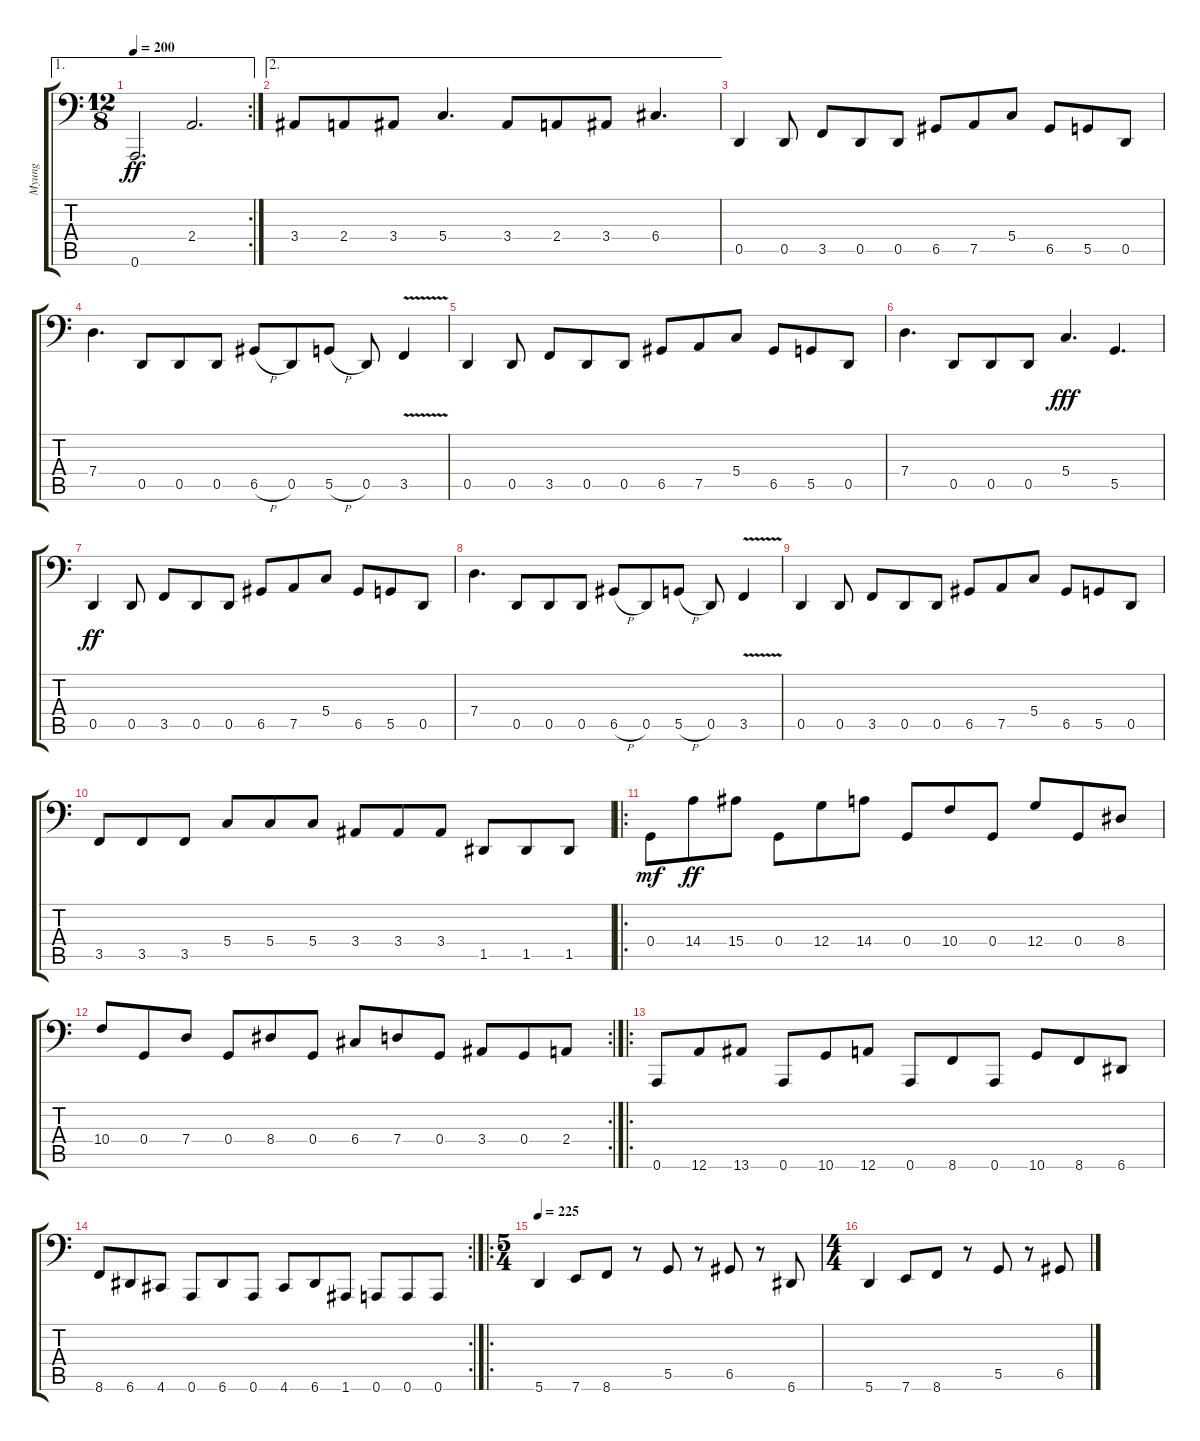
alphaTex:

\track ("Myung" "Myung") {instrument electricbassfinger}
\staff {score tabs}
\tuning (Bb2 F2 C2 G1 D1 A0) {hide}
\ae 1
\rc 2
\ts (12 8)
\tempo 200
\clef f4
\ks c
0.6.2{d dy ff} 2.4.2{d} |
\ae 2
3.4.8 2.4.8 3.4.8 5.4.4{d} 3.4.8 2.4.8 3.4.8 6.4.4{d} |
0.5.4 0.5.8 3.5.8 0.5.8 0.5.8 6.5.8 7.5.8 5.4.8 6.5.8 5.5.8 0.5.8 |
7.4.4{d} 0.5.8 0.5.8 0.5.8 6.5{h}.8 0.5.8 5.5{h}.8 0.5.8 3.5{v}.4 |
0.5.4 0.5.8 3.5.8 0.5.8 0.5.8 6.5.8 7.5.8 5.4.8 6.5.8 5.5.8 0.5.8 |
7.4.4{d} 0.5.8 0.5.8 0.5.8 5.4.4{d dy fff} 5.5.4{d} |
0.5.4{dy ff} 0.5.8 3.5.8 0.5.8 0.5.8 6.5.8 7.5.8 5.4.8 6.5.8 5.5.8 0.5.8 |
7.4.4{d} 0.5.8 0.5.8 0.5.8 6.5{h}.8 0.5.8 5.5{h}.8 0.5.8 3.5{v}.4 |
0.5.4 0.5.8 3.5.8 0.5.8 0.5.8 6.5.8 7.5.8 5.4.8 6.5.8 5.5.8 0.5.8 |
3.5.8 3.5.8 3.5.8 5.4.8 5.4.8 5.4.8 3.4.8 3.4.8 3.4.8 1.5.8 1.5.8 1.5.8 |
\ro
0.4.8{dy mf} 14.4.8{dy ff} 15.4.8 0.4.8 12.4.8 14.4.8 0.4.8 10.4.8 0.4.8 12.4.8 0.4.8 8.4.8 |
\rc 2
10.4.8 0.4.8 7.4.8 0.4.8 8.4.8 0.4.8 6.4.8 7.4.8 0.4.8 3.4.8 0.4.8 2.4.8 |
\ro
0.6.8 12.6.8 13.6.8 0.6.8 10.6.8 12.6.8 0.6.8 8.6.8 0.6.8 10.6.8 8.6.8 6.6.8 |
\rc 2
8.6.8 6.6.8 4.6.8 0.6.8 6.6.8 0.6.8 4.6.8 6.6.8 1.6.8 0.6.8 0.6.8 0.6.8 |
\ro
\ts (5 4)
\tempo 225
5.6.4 7.6.8 8.6.8 r.8 5.5.8 r.8 6.5.8 r.8 6.6.8 |
\ts (4 4)
5.6.4 7.6.8 8.6.8 r.8 5.5.8 r.8 6.5.8
